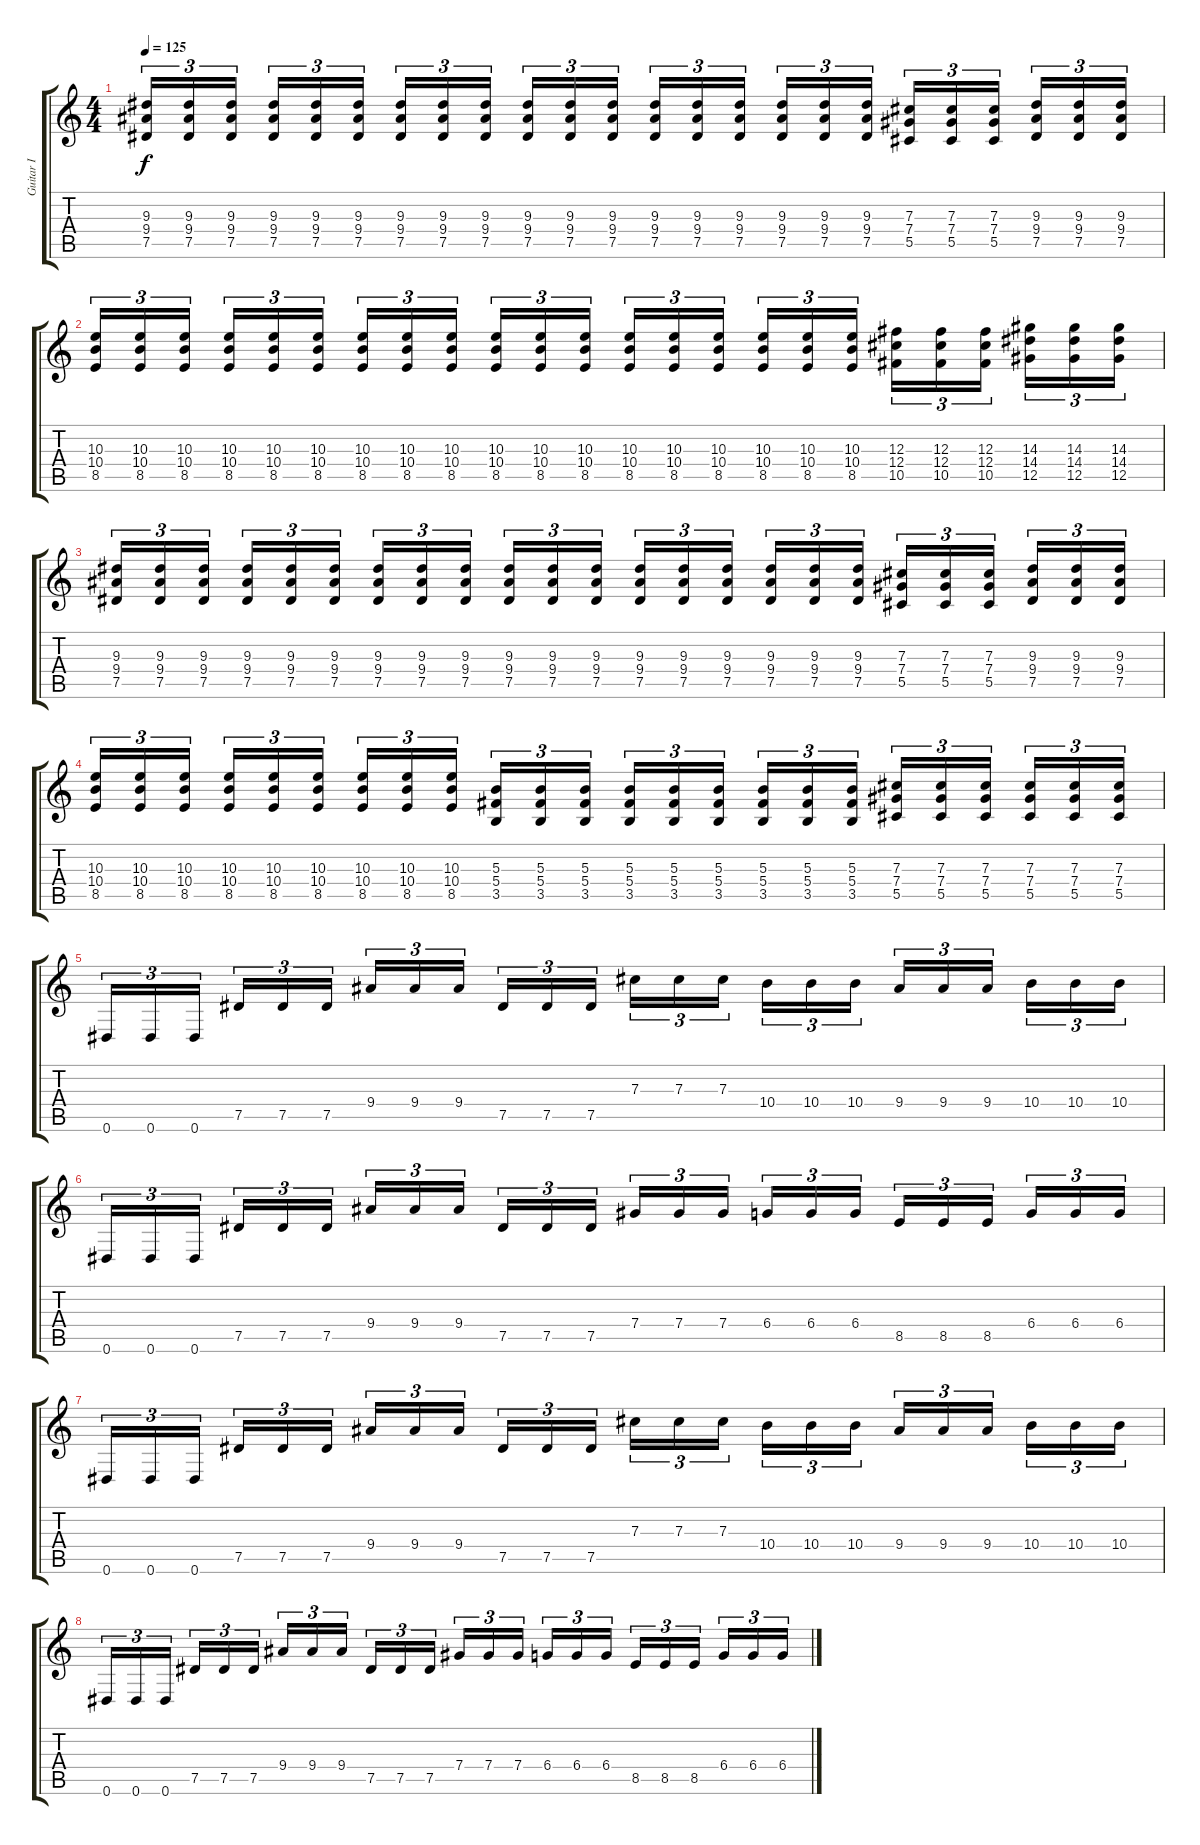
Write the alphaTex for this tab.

\track ("Guitar I" "Guitar I") {instrument distortionguitar}
\staff {score tabs}
\tuning (Eb4 Bb3 Gb3 Db3 Ab2 Eb2) {hide}
\ts (4 4)
\tempo 125
\clef g2
\ks c
(9.3 9.4 7.5).16{tu (3 2) dy f} (9.3 9.4 7.5).16{tu (3 2)} (9.3 9.4 7.5).16{tu (3 2)} (9.3 9.4 7.5).16{tu (3 2)} (9.3 9.4 7.5).16{tu (3 2)} (9.3 9.4 7.5).16{tu (3 2)} (9.3 9.4 7.5).16{tu (3 2)} (9.3 9.4 7.5).16{tu (3 2)} (9.3 9.4 7.5).16{tu (3 2)} (9.3 9.4 7.5).16{tu (3 2)} (9.3 9.4 7.5).16{tu (3 2)} (9.3 9.4 7.5).16{tu (3 2)} (9.3 9.4 7.5).16{tu (3 2)} (9.3 9.4 7.5).16{tu (3 2)} (9.3 9.4 7.5).16{tu (3 2)} (9.3 9.4 7.5).16{tu (3 2)} (9.3 9.4 7.5).16{tu (3 2)} (9.3 9.4 7.5).16{tu (3 2)} (7.3 7.4 5.5).16{tu (3 2)} (7.3 7.4 5.5).16{tu (3 2)} (7.3 7.4 5.5).16{tu (3 2)} (9.3 9.4 7.5).16{tu (3 2)} (9.3 9.4 7.5).16{tu (3 2)} (9.3 9.4 7.5).16{tu (3 2)} |
(10.3 10.4 8.5).16{tu (3 2)} (10.3 10.4 8.5).16{tu (3 2)} (10.3 10.4 8.5).16{tu (3 2)} (10.3 10.4 8.5).16{tu (3 2)} (10.3 10.4 8.5).16{tu (3 2)} (10.3 10.4 8.5).16{tu (3 2)} (10.3 10.4 8.5).16{tu (3 2)} (10.3 10.4 8.5).16{tu (3 2)} (10.3 10.4 8.5).16{tu (3 2)} (10.3 10.4 8.5).16{tu (3 2)} (10.3 10.4 8.5).16{tu (3 2)} (10.3 10.4 8.5).16{tu (3 2)} (10.3 10.4 8.5).16{tu (3 2)} (10.3 10.4 8.5).16{tu (3 2)} (10.3 10.4 8.5).16{tu (3 2)} (10.3 10.4 8.5).16{tu (3 2)} (10.3 10.4 8.5).16{tu (3 2)} (10.3 10.4 8.5).16{tu (3 2)} (12.3 12.4 10.5).16{tu (3 2)} (12.3 12.4 10.5).16{tu (3 2)} (12.3 12.4 10.5).16{tu (3 2)} (14.3 14.4 12.5).16{tu (3 2)} (14.3 14.4 12.5).16{tu (3 2)} (14.3 14.4 12.5).16{tu (3 2)} |
(9.3 9.4 7.5).16{tu (3 2)} (9.3 9.4 7.5).16{tu (3 2)} (9.3 9.4 7.5).16{tu (3 2)} (9.3 9.4 7.5).16{tu (3 2)} (9.3 9.4 7.5).16{tu (3 2)} (9.3 9.4 7.5).16{tu (3 2)} (9.3 9.4 7.5).16{tu (3 2)} (9.3 9.4 7.5).16{tu (3 2)} (9.3 9.4 7.5).16{tu (3 2)} (9.3 9.4 7.5).16{tu (3 2)} (9.3 9.4 7.5).16{tu (3 2)} (9.3 9.4 7.5).16{tu (3 2)} (9.3 9.4 7.5).16{tu (3 2)} (9.3 9.4 7.5).16{tu (3 2)} (9.3 9.4 7.5).16{tu (3 2)} (9.3 9.4 7.5).16{tu (3 2)} (9.3 9.4 7.5).16{tu (3 2)} (9.3 9.4 7.5).16{tu (3 2)} (7.3 7.4 5.5).16{tu (3 2)} (7.3 7.4 5.5).16{tu (3 2)} (7.3 7.4 5.5).16{tu (3 2)} (9.3 9.4 7.5).16{tu (3 2)} (9.3 9.4 7.5).16{tu (3 2)} (9.3 9.4 7.5).16{tu (3 2)} |
(10.3 10.4 8.5).16{tu (3 2)} (10.3 10.4 8.5).16{tu (3 2)} (10.3 10.4 8.5).16{tu (3 2)} (10.3 10.4 8.5).16{tu (3 2)} (10.3 10.4 8.5).16{tu (3 2)} (10.3 10.4 8.5).16{tu (3 2)} (10.3 10.4 8.5).16{tu (3 2)} (10.3 10.4 8.5).16{tu (3 2)} (10.3 10.4 8.5).16{tu (3 2)} (5.3 5.4 3.5).16{tu (3 2)} (5.3 5.4 3.5).16{tu (3 2)} (5.3 5.4 3.5).16{tu (3 2)} (5.3 5.4 3.5).16{tu (3 2)} (5.3 5.4 3.5).16{tu (3 2)} (5.3 5.4 3.5).16{tu (3 2)} (5.3 5.4 3.5).16{tu (3 2)} (5.3 5.4 3.5).16{tu (3 2)} (5.3 5.4 3.5).16{tu (3 2)} (7.3 7.4 5.5).16{tu (3 2)} (7.3 7.4 5.5).16{tu (3 2)} (7.3 7.4 5.5).16{tu (3 2)} (7.3 7.4 5.5).16{tu (3 2)} (7.3 7.4 5.5).16{tu (3 2)} (7.3 7.4 5.5).16{tu (3 2)} |
0.6.16{tu (3 2)} 0.6.16{tu (3 2)} 0.6.16{tu (3 2)} 7.5.16{tu (3 2)} 7.5.16{tu (3 2)} 7.5.16{tu (3 2)} 9.4.16{tu (3 2)} 9.4.16{tu (3 2)} 9.4.16{tu (3 2)} 7.5.16{tu (3 2)} 7.5.16{tu (3 2)} 7.5.16{tu (3 2)} 7.3.16{tu (3 2)} 7.3.16{tu (3 2)} 7.3.16{tu (3 2)} 10.4.16{tu (3 2)} 10.4.16{tu (3 2)} 10.4.16{tu (3 2)} 9.4.16{tu (3 2)} 9.4.16{tu (3 2)} 9.4.16{tu (3 2)} 10.4.16{tu (3 2)} 10.4.16{tu (3 2)} 10.4.16{tu (3 2)} |
0.6.16{tu (3 2)} 0.6.16{tu (3 2)} 0.6.16{tu (3 2)} 7.5.16{tu (3 2)} 7.5.16{tu (3 2)} 7.5.16{tu (3 2)} 9.4.16{tu (3 2)} 9.4.16{tu (3 2)} 9.4.16{tu (3 2)} 7.5.16{tu (3 2)} 7.5.16{tu (3 2)} 7.5.16{tu (3 2)} 7.4.16{tu (3 2)} 7.4.16{tu (3 2)} 7.4.16{tu (3 2)} 6.4.16{tu (3 2)} 6.4.16{tu (3 2)} 6.4.16{tu (3 2)} 8.5.16{tu (3 2)} 8.5.16{tu (3 2)} 8.5.16{tu (3 2)} 6.4.16{tu (3 2)} 6.4.16{tu (3 2)} 6.4.16{tu (3 2)} |
0.6.16{tu (3 2)} 0.6.16{tu (3 2)} 0.6.16{tu (3 2)} 7.5.16{tu (3 2)} 7.5.16{tu (3 2)} 7.5.16{tu (3 2)} 9.4.16{tu (3 2)} 9.4.16{tu (3 2)} 9.4.16{tu (3 2)} 7.5.16{tu (3 2)} 7.5.16{tu (3 2)} 7.5.16{tu (3 2)} 7.3.16{tu (3 2)} 7.3.16{tu (3 2)} 7.3.16{tu (3 2)} 10.4.16{tu (3 2)} 10.4.16{tu (3 2)} 10.4.16{tu (3 2)} 9.4.16{tu (3 2)} 9.4.16{tu (3 2)} 9.4.16{tu (3 2)} 10.4.16{tu (3 2)} 10.4.16{tu (3 2)} 10.4.16{tu (3 2)} |
0.6.16{tu (3 2)} 0.6.16{tu (3 2)} 0.6.16{tu (3 2)} 7.5.16{tu (3 2)} 7.5.16{tu (3 2)} 7.5.16{tu (3 2)} 9.4.16{tu (3 2)} 9.4.16{tu (3 2)} 9.4.16{tu (3 2)} 7.5.16{tu (3 2)} 7.5.16{tu (3 2)} 7.5.16{tu (3 2)} 7.4.16{tu (3 2)} 7.4.16{tu (3 2)} 7.4.16{tu (3 2)} 6.4.16{tu (3 2)} 6.4.16{tu (3 2)} 6.4.16{tu (3 2)} 8.5.16{tu (3 2)} 8.5.16{tu (3 2)} 8.5.16{tu (3 2)} 6.4.16{tu (3 2)} 6.4.16{tu (3 2)} 6.4.16{tu (3 2)}
